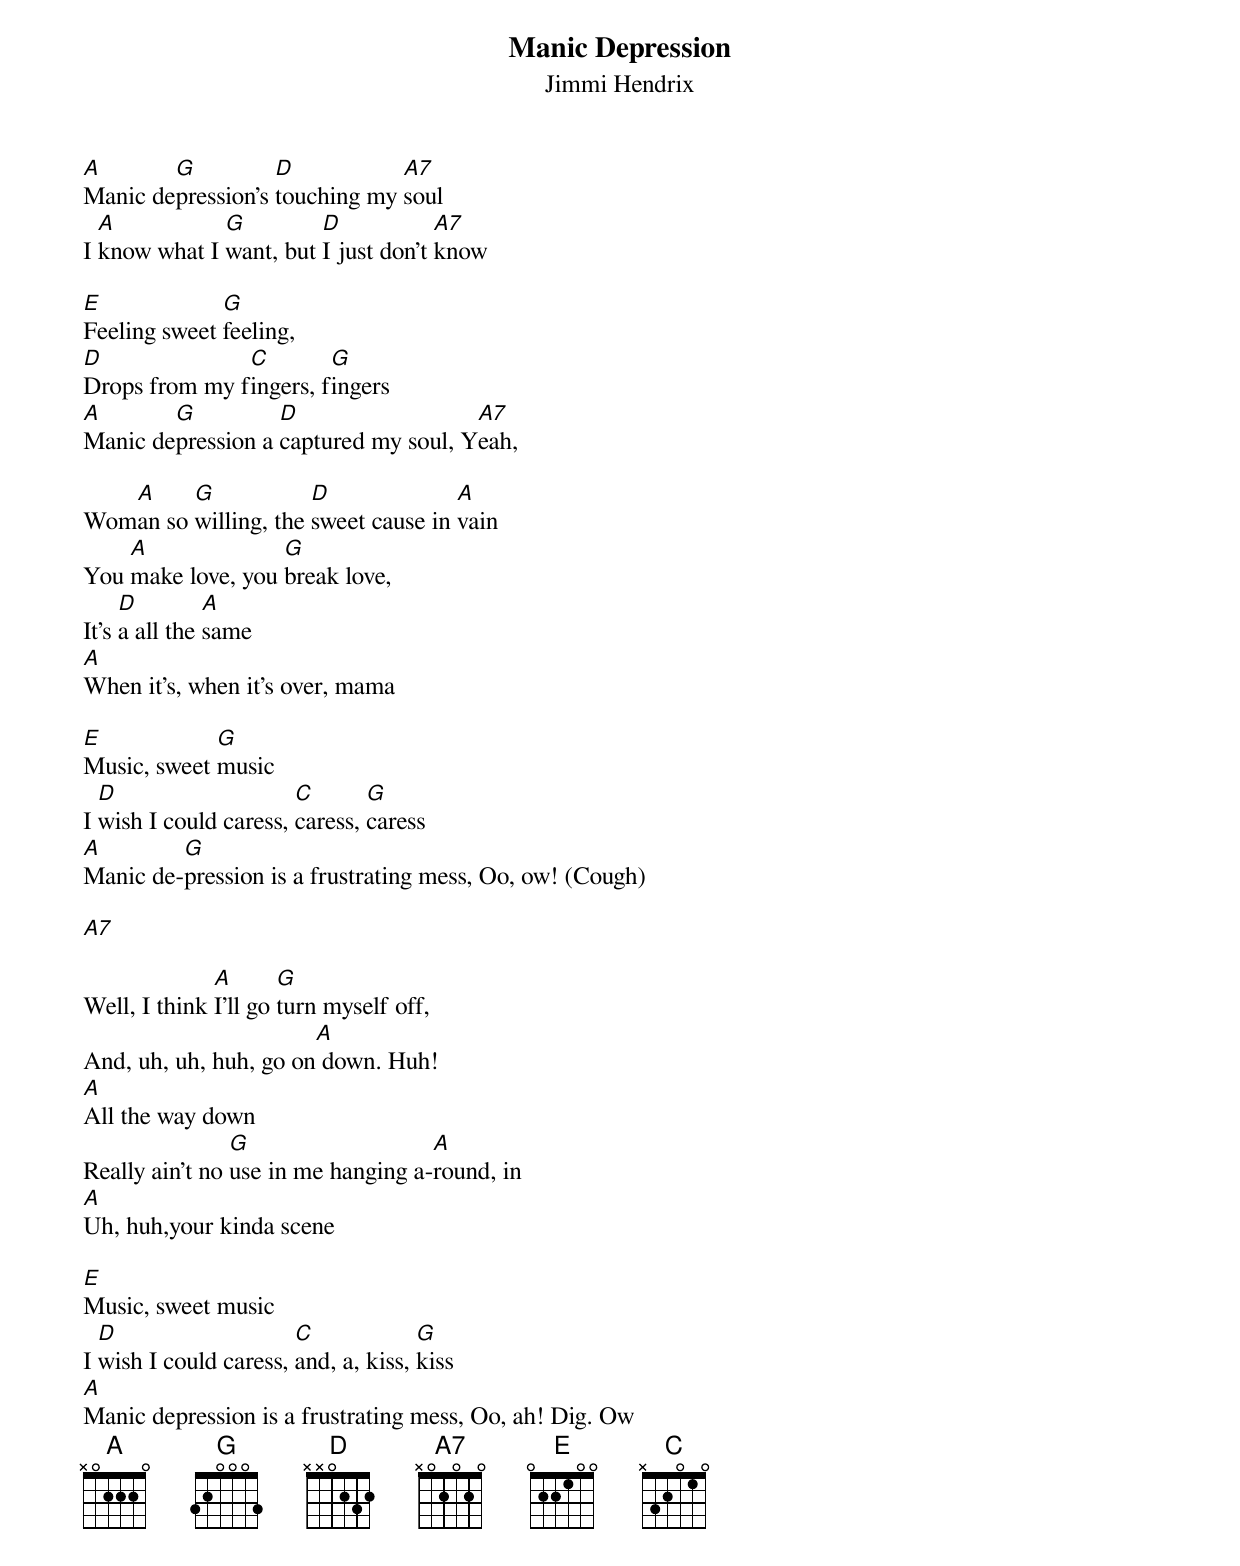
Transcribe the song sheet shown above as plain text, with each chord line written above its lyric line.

Manic Depression
Jimmi Hendrix

A       G          D           A7
Manic depression's touching my soul
  A           G         D            A7
I know what I want, but I just don't know

E             G
Feeling sweet feeling,
D              C        G
Drops from my fingers, fingers
A       G          D                  A7
Manic depression a captured my soul, Yeah,

   A     G            D              A
Woman so willing, the sweet cause in vain
    A              G
You make love, you break love,
     D         A
It's a all the same
A
When it's, when it's over, mama

E            G
Music, sweet music
  D                    C       G
I wish I could caress, caress, caress
A        G
Manic de-pression is a frustrating mess, Oo, ow! (Cough)

  A7

              A       G
Well, I think I'll go turn myself off,
                       A
And, uh, uh, huh, go on down. Huh!
A
All the way down
                G                   A
Really ain't no use in me hanging a-round, in
A
Uh, huh,your kinda scene

E
Music, sweet music
  D                    C             G
I wish I could caress, and, a, kiss, kiss
A
Manic depression is a frustrating mess, Oo, ah! Dig. Ow
